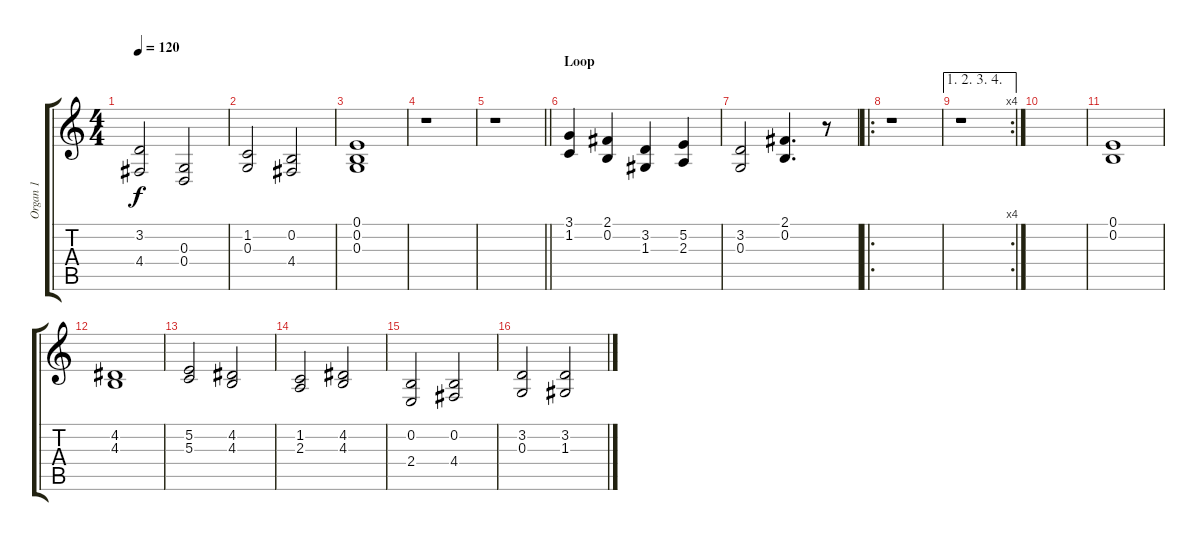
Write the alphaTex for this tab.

\track ("Organ 1" "Organ 1") {instrument churchorgan}
\staff {score tabs}
\tuning (E4 B3 G3 D3 A2 E2) {hide}
\ts (4 4)
\tempo 120
\clef g2
\ks c
(3.2 4.4).2{dy f} (0.3 0.4).2 |
(1.2 0.3).2 (0.2 4.4).2 |
(0.1 0.2 0.3).1 |
r.1 |
\barLineRight lightlight
r.1 |
\section ("" "Loop")
(3.1 1.2).4 (2.1 0.2).4 (3.2 1.3).4 (5.2 2.3).4 |
(3.2 0.3).2 (2.1 0.2).4{d} r.8 |
\ro
r.1 |
\ae (1 2 3 4)
\rc 4
r.1 |
|
(0.1 0.2).1 |
(4.2 4.3).1 |
(5.2 5.3).2 (4.2 4.3).2 |
(1.2 2.3).2 (4.2 4.3).2 |
(0.2 2.4).2 (0.2 4.4).2 |
(3.2 0.3).2 (3.2 1.3).2
